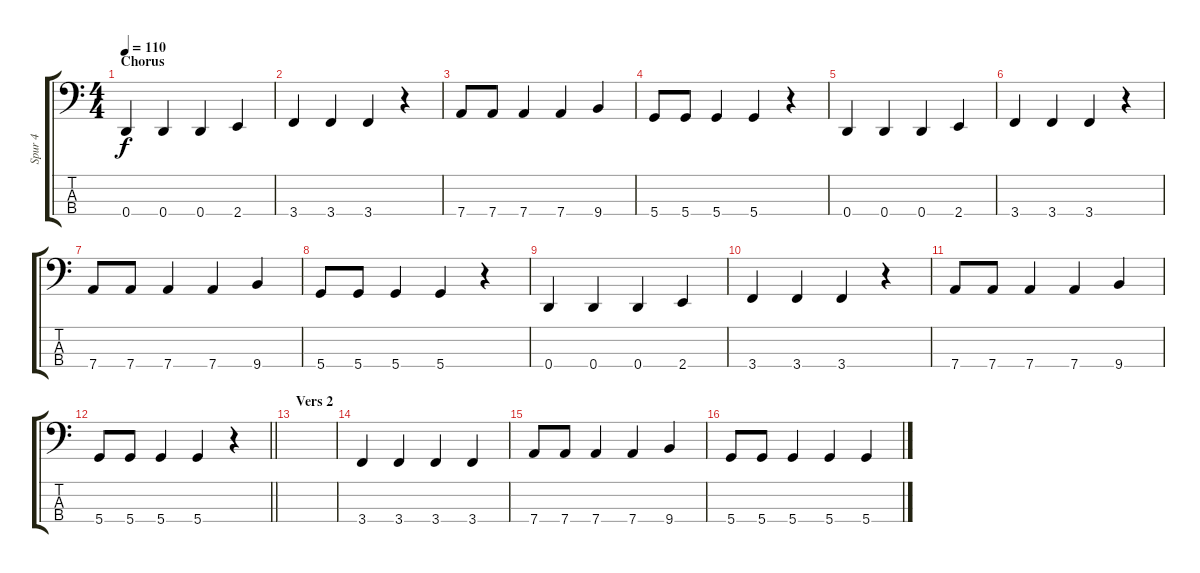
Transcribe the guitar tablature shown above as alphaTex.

\track ("Spur 4" "Spur 4") {instrument electricbasspick}
\staff {score tabs}
\tuning (G2 D2 A1 D1) {hide}
\ts (4 4)
\section ("" "Chorus")
\tempo 110
\clef f4
\ks c
0.4.4{dy f} 0.4.4 0.4.4 2.4.4 |
3.4.4 3.4.4 3.4.4 r.4 |
7.4.8 7.4.8 7.4.4 7.4.4 9.4.4 |
5.4.8 5.4.8 5.4.4 5.4.4 r.4 |
0.4.4 0.4.4 0.4.4 2.4.4 |
3.4.4 3.4.4 3.4.4 r.4 |
7.4.8 7.4.8 7.4.4 7.4.4 9.4.4 |
5.4.8 5.4.8 5.4.4 5.4.4 r.4 |
0.4.4 0.4.4 0.4.4 2.4.4 |
3.4.4 3.4.4 3.4.4 r.4 |
7.4.8 7.4.8 7.4.4 7.4.4 9.4.4 |
\barLineRight lightlight
5.4.8 5.4.8 5.4.4 5.4.4 r.4 |
\section ("" "Vers 2")
|
3.4.4 3.4.4 3.4.4 3.4.4 |
7.4.8 7.4.8 7.4.4 7.4.4 9.4.4 |
5.4.8 5.4.8 5.4.4 5.4.4 5.4.4
